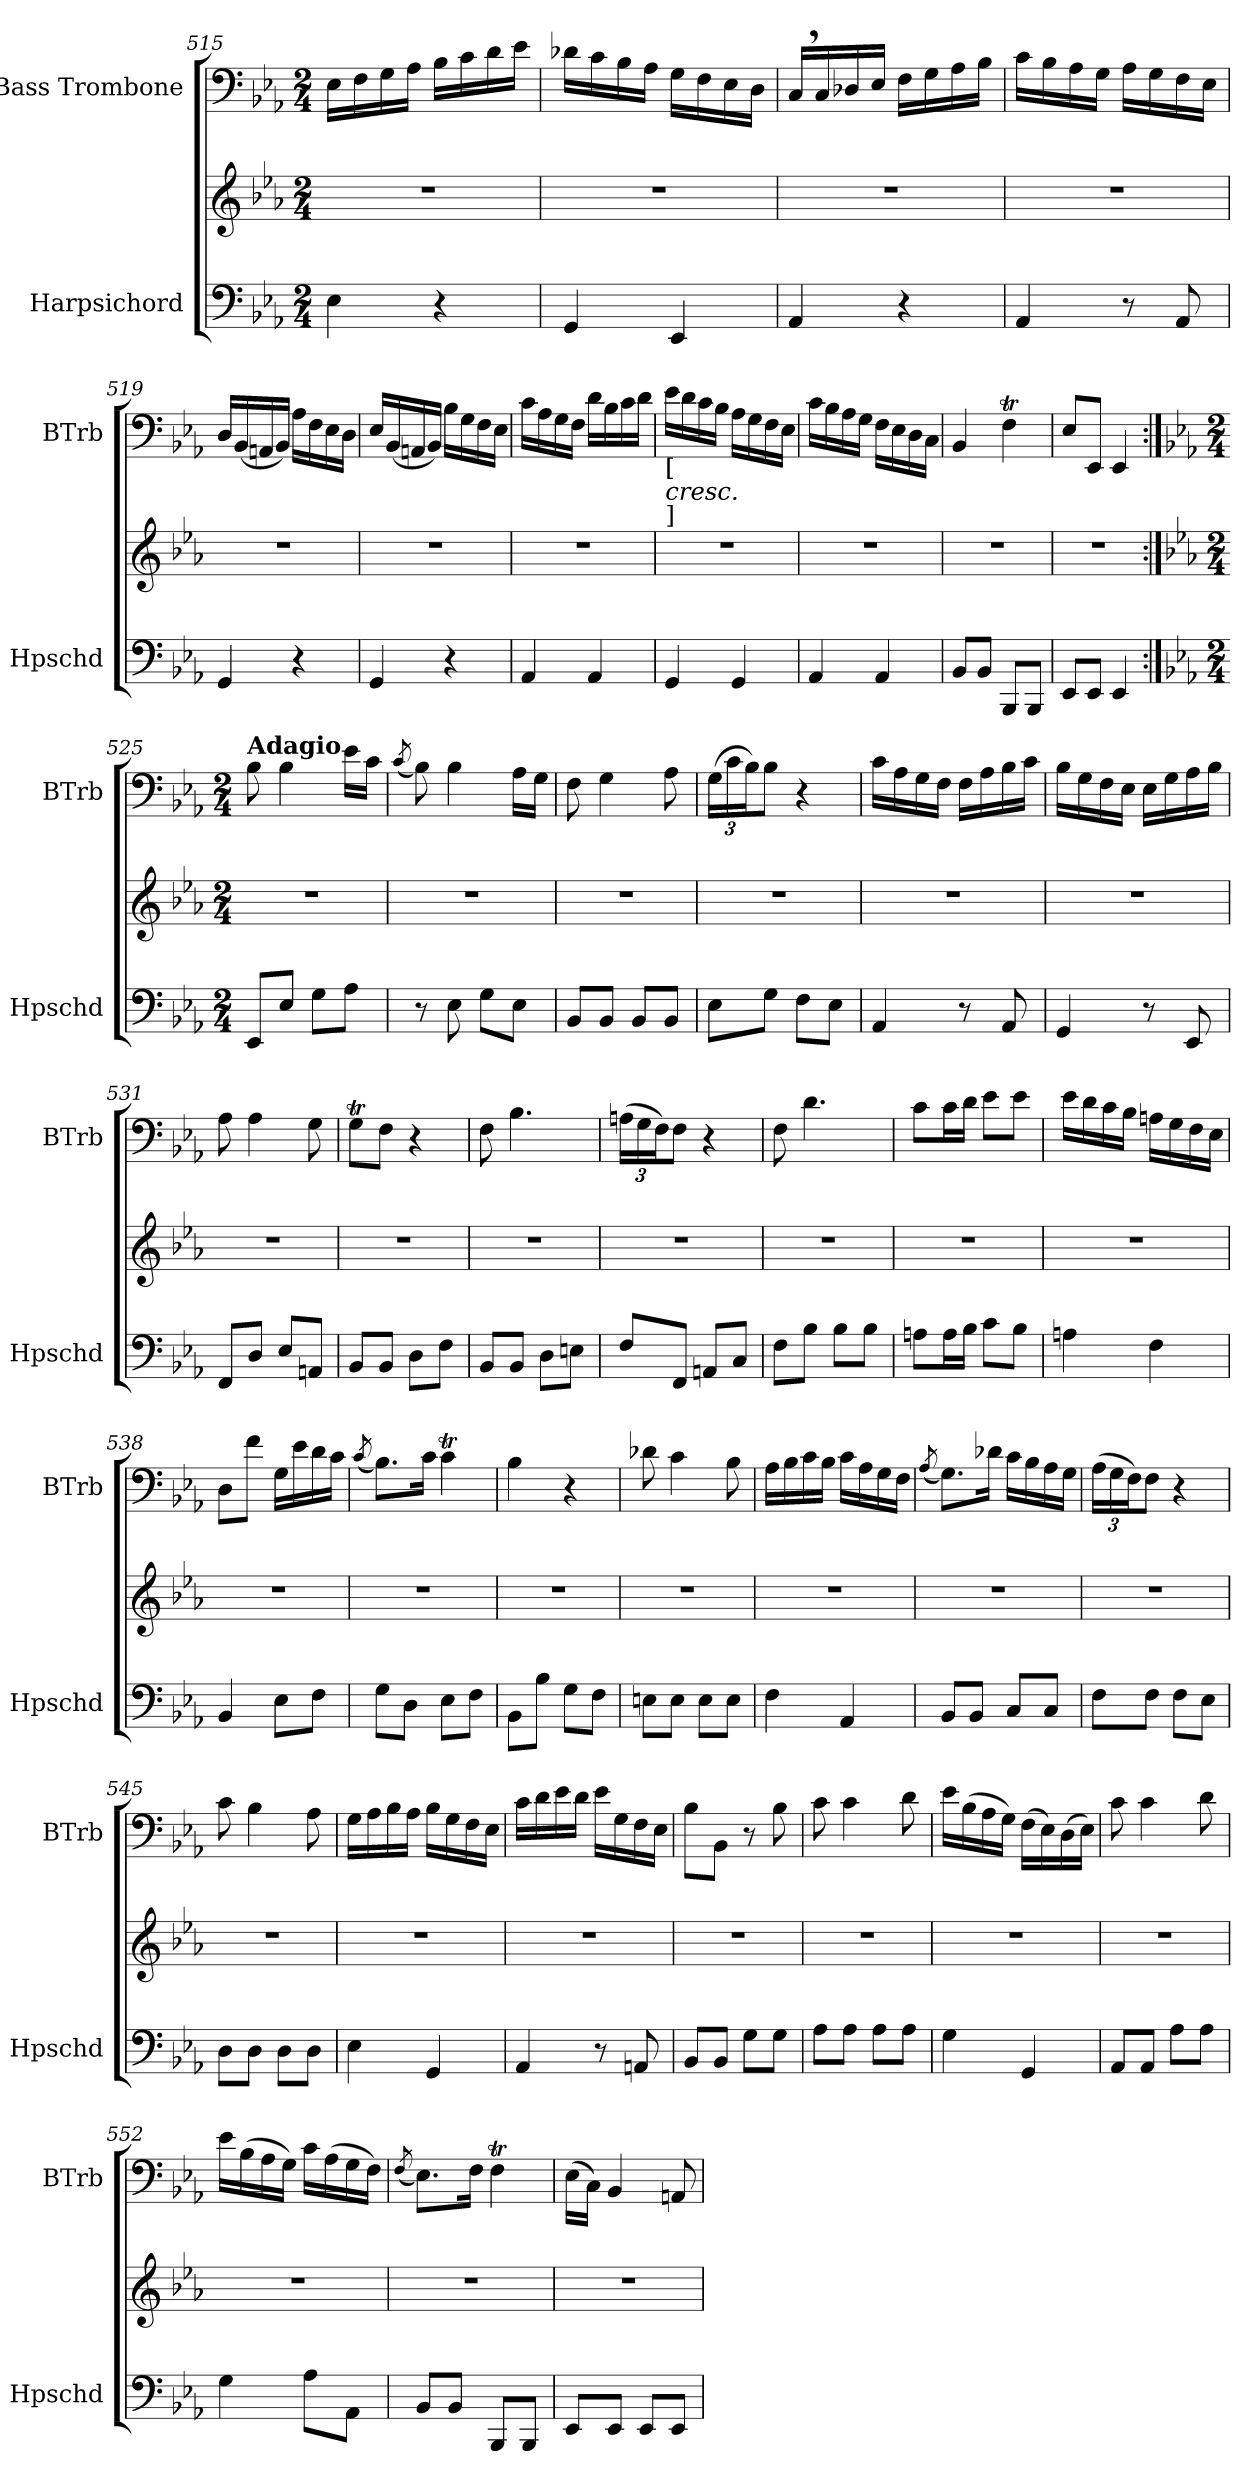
**kern	**kern	**kern
*part2	*part2	*part1
*staff3	*staff2	*staff1
*I"Harpsichord	*	*I"Bass Trombone
*I'Hpschd	*	*I'BTrb
*clefF4	*clefG2	*clefF4
*k[b-e-a-]	*k[b-e-a-]	*k[b-e-a-]
*E-:	*E-:	*E-:
*M2/4	*M2/4	*M2/4
=515	=515	=515
4E-\	2r	16E-\LL
.	.	16F\
.	.	16G\
.	.	16A-\JJ
4r	.	16B-\LL
.	.	16c\
.	.	16d\
.	.	16e-\JJ
=516	=516	=516
4GG/	2r	16d-X\LL
.	.	16c\
.	.	16B-\
.	.	16A-\JJ
4EE-/	.	16G\LL
.	.	16F\
.	.	16E-\
.	.	16D\JJ
!!LO:LB:g=z
=517	=517	=517
4AA-/	2r	16C,>/LL
.	.	16C/
.	.	16D-X/
.	.	16E-/JJ
4r	.	16F\LL
.	.	16G\
.	.	16A-\
.	.	16B-\JJ
=518	=518	=518
4AA-/	2r	16c\LL
.	.	16B-\
.	.	16A-\
.	.	16G\JJ
8r	.	16A-\LL
.	.	16G\
8AA-/	.	16F\
.	.	16E-\JJ
=519	=519	=519
4GG/	2r	16D/LL
.	.	(<16BB-/
.	.	16AAn/
.	.	16BB-/JJ)
4r	.	16A-\LL
.	.	16F\
.	.	16E-\
.	.	16D\JJ
=520	=520	=520
4GG/	2r	16E-/LL
.	.	(<16BB-/
.	.	16AAn/
.	.	16BB-/JJ)
4r	.	16B-\LL
.	.	16G\
.	.	16F\
.	.	16E-\JJ
=521	=521	=521
4AA-/	2r	16c\LL
.	.	16A-\
.	.	16G\
.	.	16F\JJ
4AA-/	.	16d\LL
.	.	16B-\
.	.	16c\
.	.	16d\JJ
!!LO:PB:g=z
=522	=522	=522
!	!	!LO:TX:b:t=[
!	!	!LO:TX:b:i:t=cresc.
!	!	!LO:TX:b:t=]
4GG/	2r	16e-\LL
.	.	16d\
.	.	16c\
.	.	16B-\JJ
4GG/	.	16A-\LL
.	.	16G\
.	.	16F\
.	.	16E-\JJ
=523	=523	=523
4AA-/	2r	16c\LL
.	.	16B-\
.	.	16A-\
.	.	16G\JJ
4AA-/	.	16F\LL
.	.	16E-\
.	.	16D\
.	.	16C\JJ
=524	=524	=524
8BB-/L	2r	4BB-/
8BB-/J	.	.
8BBB-/L	.	4FT\
8BBB-/J	.	.
=525	=525	=525
8EE-/L	2r	8E-/L
8EE-/J	.	8EE-/J
4EE-/	.	4EE-/
!!LO:LB:g=z
=525X20:|!	=525X20:|!	=525X20:|!
*k[b-e-a-]	*k[b-e-a-]	*k[b-e-a-]
*E-:	*E-:	*E-:
*M2/4	*M2/4	*M2/4
!	!	!LO:TX:a:B:t=Adagio
8EE-/L	2r	8B-\
8E-/J	.	4B-\
8G\L	.	.
8A-\J	.	16e-\LL
.	.	16c\JJ
=526	=526	=526
.	.	(<8qc/
8r	2r	8B-\)
8E-\	.	4B-\
8G\L	.	.
8E-\J	.	16A-\LL
.	.	16G\JJ
=527	=527	=527
8BB-/L	2r	8F\
8BB-/J	.	4G\
8BB-/L	.	.
8BB-/J	.	8A-\
=528	=528	=528
*	*	*Xbrackettup
8E-\L	2r	(>24G\LL
.	.	24c\
.	.	24B-\J)
8G\J	.	8B-\J
8F\L	.	4r
8E-\J	.	.
=529	=529	=529
4AA-/	2r	16c\LL
.	.	16A-\
.	.	16G\
.	.	16F\JJ
8r	.	16F\LL
.	.	16A-\
8AA-/	.	16B-\
.	.	16c\JJ
!!LO:LB:g=z
=530	=530	=530
4GG/	2r	16B-\LL
.	.	16G\
.	.	16F\
.	.	16E-\JJ
8r	.	16E-\LL
.	.	16G\
8EE-/	.	16A-\
.	.	16B-\JJ
=531	=531	=531
8FF/L	2r	8A-\
8D/J	.	4A-\
8E-/L	.	.
8AAn/J	.	8G\
=532	=532	=532
8BB-/L	2r	8Gt\L
8BB-/J	.	8F\J
8D\L	.	4r
8F\J	.	.
=533	=533	=533
8BB-/L	2r	8F\
8BB-/J	.	4.B-\
8D\L	.	.
8En\J	.	.
=534	=534	=534
8F/L	2r	(>24An\LL
.	.	24G\
.	.	24F\J)
8FF/J	.	8F\J
8AAn/L	.	4r
8C/J	.	.
=535	=535	=535
8F\L	2r	8F\
8B-\J	.	4.d\
8B-\L	.	.
8B-\J	.	.
=536	=536	=536
8An\L	2r	8c\L
16A\L	.	16c\L
16B-\JJ	.	16d\JJ
8c\L	.	8e-\L
8B-\J	.	8e-\J
!!LO:LB:g=z
=537	=537	=537
4An\	2r	16e-\LL
.	.	16d\
.	.	16c\
.	.	16B-\JJ
4F\	.	16An\LL
.	.	16G\
.	.	16F\
.	.	16E-\JJ
=538	=538	=538
4BB-/	2r	8D\L
.	.	8f\J
8E-\L	.	16G\LL
.	.	16e-\
8F\J	.	16d\
.	.	16c\JJ
=539	=539	=539
.	.	(<8qc/
8G\L	2r	8.B-\L)
8D\J	.	.
.	.	16c\Jk
8E-\L	.	4cT\
8F\J	.	.
=540	=540	=540
8BB-\L	2r	4B-\
8B-\J	.	.
8G\L	.	4r
8F\J	.	.
=541	=541	=541
8En\L	2r	8d-X\
8E\J	.	4c\
8E\L	.	.
8E\J	.	8B-\
=542	=542	=542
4F\	2r	16A-\LL
.	.	16B-\
.	.	16c\
.	.	16B-\JJ
4AA-/	.	16c\LL
.	.	16A-\
.	.	16G\
.	.	16F\JJ
!!LO:PB:g=z
=543	=543	=543
.	.	(<8qA-/
8BB-/L	2r	8.G\L)
8BB-/J	.	.
.	.	16d-X\Jk
8C/L	.	16c\LL
.	.	16B-\
8C/J	.	16A-\
.	.	16G\JJ
=544	=544	=544
8F\L	2r	(>24A-\LL
.	.	24G\
.	.	24F\J)
8F\J	.	8F\J
8F\L	.	4r
8E-\J	.	.
=545	=545	=545
8D\L	2r	8c\
8D\J	.	4B-\
8D\L	.	.
8D\J	.	8A-\
=546	=546	=546
4E-\	2r	16G\LL
.	.	16A-\
.	.	16B-\
.	.	16A-\JJ
4GG/	.	16B-\LL
.	.	16G\
.	.	16F\
.	.	16E-\JJ
=547	=547	=547
4AA-/	2r	16c\LL
.	.	16d\
.	.	16e-\
.	.	16d\JJ
8r	.	16e-\LL
.	.	16G\
8AAn/	.	16F\
.	.	16E-\JJ
=548	=548	=548
8BB-/L	2r	8B-\L
8BB-/J	.	8BB-\J
8G\L	.	8r
8G\J	.	8B-\
!!LO:LB:g=z
=549	=549	=549
8A-\L	2r	8c\
8A-\J	.	4c\
8A-\L	.	.
8A-\J	.	8d\
=550	=550	=550
4G\	2r	16e-\LL
.	.	(>16B-\
.	.	16A-\
.	.	16G\JJ)
4GG/	.	(>16F\LL
.	.	16E-\)
.	.	(>16D\
.	.	16E-\JJ)
=551	=551	=551
8AA-/L	2r	8c\
8AA-/J	.	4c\
8A-\L	.	.
8A-\J	.	8d\
=552	=552	=552
4G\	2r	16e-\LL
.	.	(>16B-\
.	.	16A-\
.	.	16G\JJ)
8A-\L	.	16c\LL
.	.	(>16A-\
8AA-\J	.	16G\
.	.	16F\JJ)
=553	=553	=553
.	.	(<8qF/
8BB-/L	2r	8.E-\L)
8BB-/J	.	.
.	.	16F\Jk
8BBB-/L	.	4FT\
8BBB-/J	.	.
=554	=554	=554
8EE-/L	2r	(>16E-\LL
.	.	16C\JJ)
8EE-/J	.	4BB-/
8EE-/L	.	.
8EE-/J	.	8AAn/
=	=	=
*-	*-	*-
